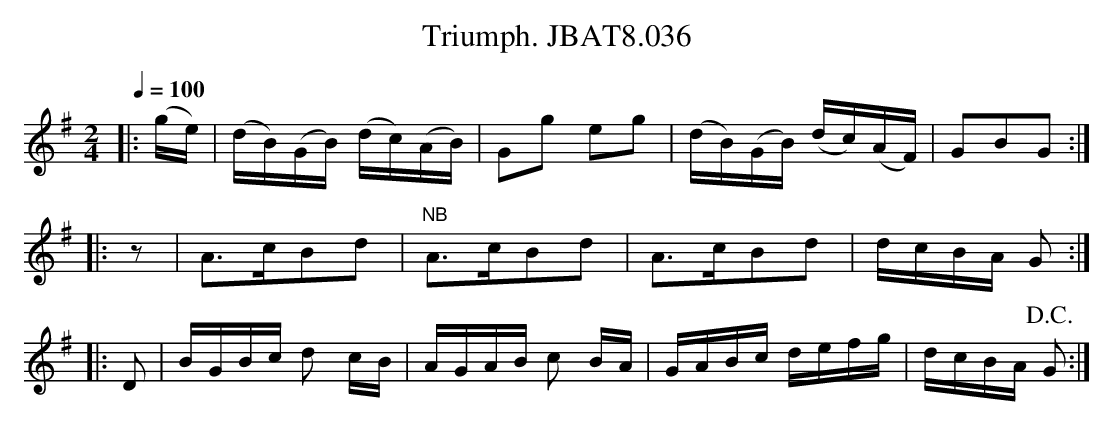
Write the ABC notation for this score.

X:1
T:Triumph. JBAT8.036
M:2/4
L:1/16
Q:1/4=100
K:G
|:(ge)|(dB)(GB) (dc)(AB)|G2g2 e2g2|(dB)(GB) (dc)(AF)|G2B2G2:|
|:z2|A2>c2B2d2|"NB"A2>c2B2d2|A2>c2B2d2|dcBA G2:|
|:D2|BGBc d2 cB|AGAB c2 BA|GABc defg|dcBA !D.C.!G2:|
